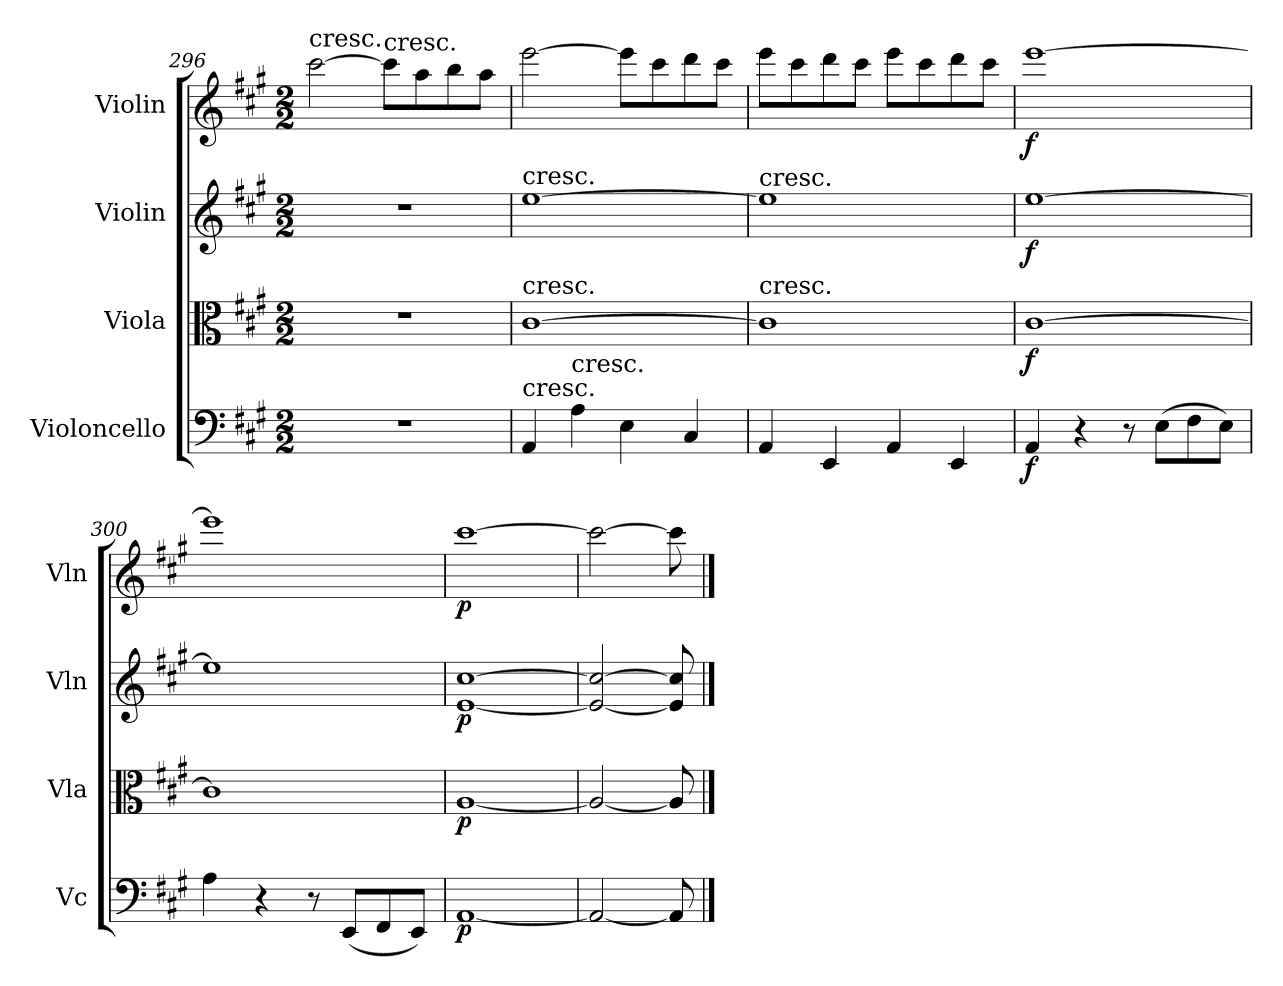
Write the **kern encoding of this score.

**kern	**dynam	**kern	**dynam	**kern	**dynam	**kern	**dynam
*part4	*part4	*part3	*part3	*part2	*part2	*part1	*part1
*staff4	*staff4	*staff3	*staff3	*staff2	*staff2	*staff1	*staff1
*I"Violoncello	*	*I"Viola	*	*I"Violin	*	*I"Violin	*
*I'Vc	*	*I'Vla	*	*I'Vln	*	*I'Vln	*
*clefF4	*	*clefC3	*	*clefG2	*	*clefG2	*
*k[f#c#g#]	*	*k[f#c#g#]	*	*k[f#c#g#]	*	*k[f#c#g#]	*
*A:	*	*A:	*	*A:	*	*A:	*
*M2/2	*	*M2/2	*	*M2/2	*	*M2/2	*
=296	=296	=296	=296	=296	=296	=296	=296
!	!	!	!	!	!	!LO:TX:t=cresc.	!
1r	.	1r	.	1r	.	[2ccc#\	.
!	!	!	!	!	!	!LO:TX:t=cresc.	!
.	.	.	.	.	.	8ccc#\L]	.
.	.	.	.	.	.	8aa\	.
.	.	.	.	.	.	8bb\	.
.	.	.	.	.	.	8aa\J	.
=297	=297	=297	=297	=297	=297	=297	=297
!	!	!	!	!LO:TX:t=cresc.	!	!	!
!	!	!LO:TX:t=cresc.	!	!	!	!	!
!LO:TX:t=cresc.	!	!	!	!	!	!	!
4AA/	.	[1c#	.	[1ee	.	[2eee\	.
!LO:TX:t=cresc.	!	!	!	!	!	!	!
4A\	.	.	.	.	.	.	.
4E\	.	.	.	.	.	8eee\L]	.
.	.	.	.	.	.	8ccc#\	.
4C#/	.	.	.	.	.	8ddd\	.
.	.	.	.	.	.	8ccc#\J	.
=298	=298	=298	=298	=298	=298	=298	=298
!	!	!	!	!LO:TX:t=cresc.	!	!	!
!	!	!LO:TX:t=cresc.	!	!	!	!	!
4AA/	.	1c#]	.	1ee]	.	8eee\L	.
.	.	.	.	.	.	8ccc#\	.
4EE/	.	.	.	.	.	8ddd\	.
.	.	.	.	.	.	8ccc#\J	.
4AA/	.	.	.	.	.	8eee\L	.
.	.	.	.	.	.	8ccc#\	.
4EE/	.	.	.	.	.	8ddd\	.
.	.	.	.	.	.	8ccc#\J	.
=299	=299	=299	=299	=299	=299	=299	=299
4AA/	f	[1c#	f	[1ee	f	[1eee	f
4r	.	.	.	.	.	.	.
8r	.	.	.	.	.	.	.
(8E\L	.	.	.	.	.	.	.
8F#\	.	.	.	.	.	.	.
8E\J)	.	.	.	.	.	.	.
=300	=300	=300	=300	=300	=300	=300	=300
4A\	.	1c#]	.	1ee]	.	1eee]	.
4r	.	.	.	.	.	.	.
8r	.	.	.	.	.	.	.
(8EE/L	.	.	.	.	.	.	.
8FF#/	.	.	.	.	.	.	.
8EE/J)	.	.	.	.	.	.	.
=301	=301	=301	=301	=301	=301	=301	=301
[1AA	p	[1A	p	[1e [1cc#	p	[1ccc#	p
=302	=302	=302	=302	=302	=302	=302	=302
2AA/_	.	2A/_	.	2e_/ 2cc#_/	.	2ccc#\_	.
8AA/]	.	8A/]	.	8e]/ 8cc#]/	.	8ccc#\]	.
==	==	==	==	==	==	==	==
*-	*-	*-	*-	*-	*-	*-	*-
